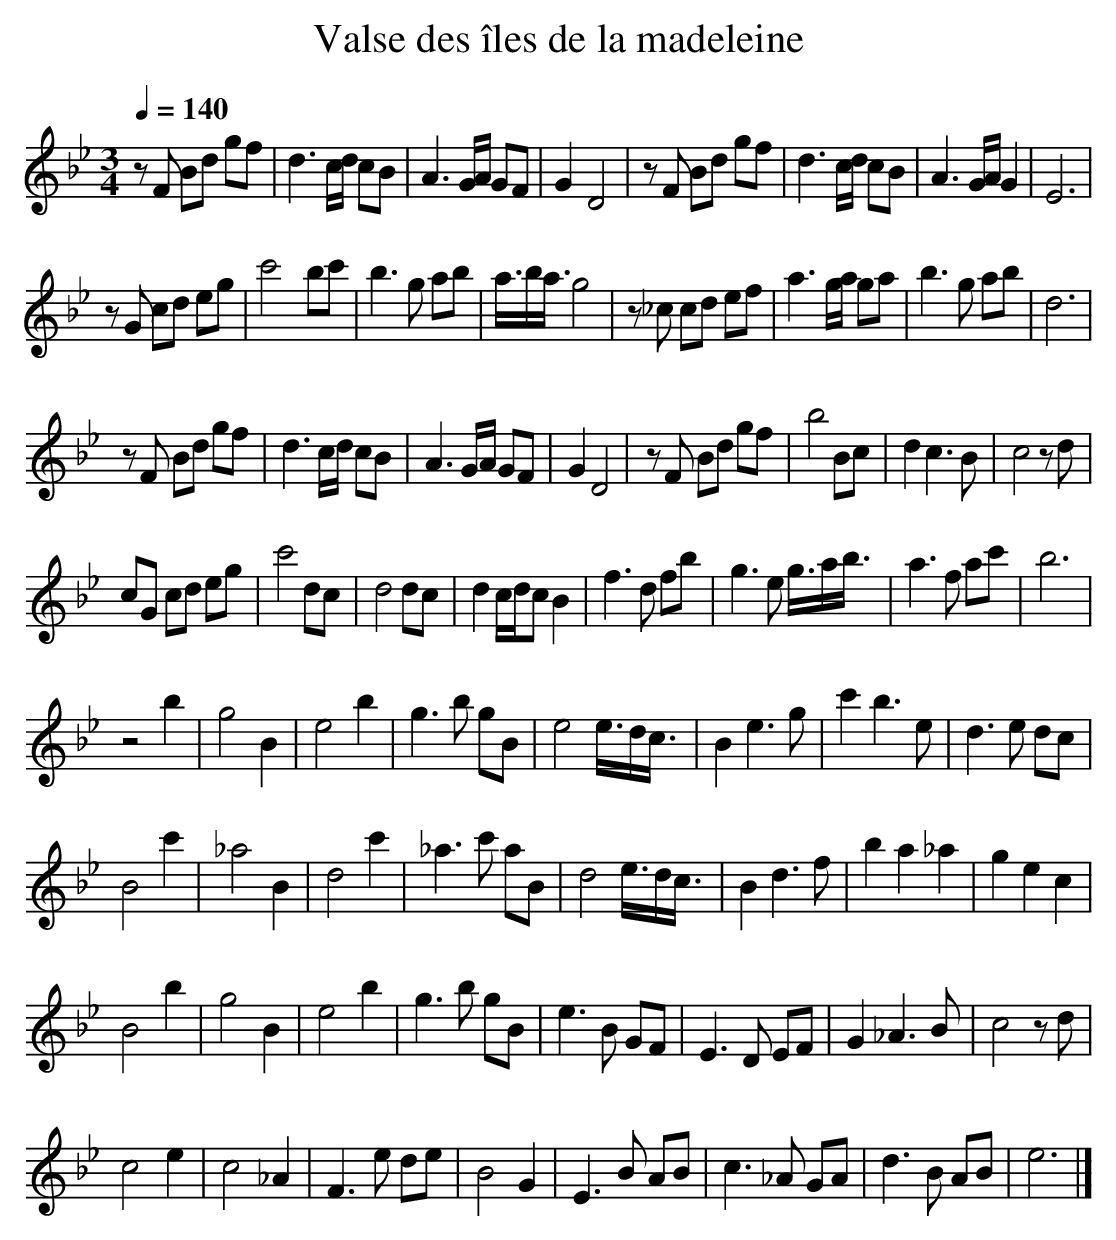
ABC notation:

X:1
T:Valse des îles de la madeleine
M:3/4
Q:1/4=140
K:Bbmaj
z F Bd gf |d3 c/2d/2 cB |A3 G/2A/2 GF |G2 D4 | z F Bd gf |d3 c/2d/2 cB |A3 G/2A/2 G2 |E6 |
z G cd eg |c'4 bc' |b3 g ab |a3/4b/2a3/4 g4 | z _c cd ef |a3 g/2a/2 ga |b3 g ab |d6 |
z F Bd gf |d3 c/2d/2 cB |A3 G/2A/2 GF |G2 D4 | z F Bd gf |b4 Bc |d2 c3 B |c4 z d |
cG cd eg |c'4 dc |d4 dc |d2 c/2d/2c B2 | f3 d fb |g3 e g3/4a/2b3/4 |a3 f ac' |b6 |
z4 b2 |g4 B2 |e4 b2 |g3 b gB | e4 e3/4d/2c3/4 |B2 e3 g |c'2 b3 e |d3 e dc |
B4 c'2 |_a4 B2 |d4 c'2 |_a3 c' aB |d4 e3/4d/2c3/4 |B2 d3 f |b2 a2 _a2 |g2 e2 c2 |
B4 b2 |g4 B2 |e4 b2 |g3 b gB |e3 B GF |E3 D EF |G2 _A3 B |c4 z d |
c4 e2 |c4 _A2 |F3 e de |B4 G2 |E3 B AB |c3 _A GA |d3 B AB |e6 |]
